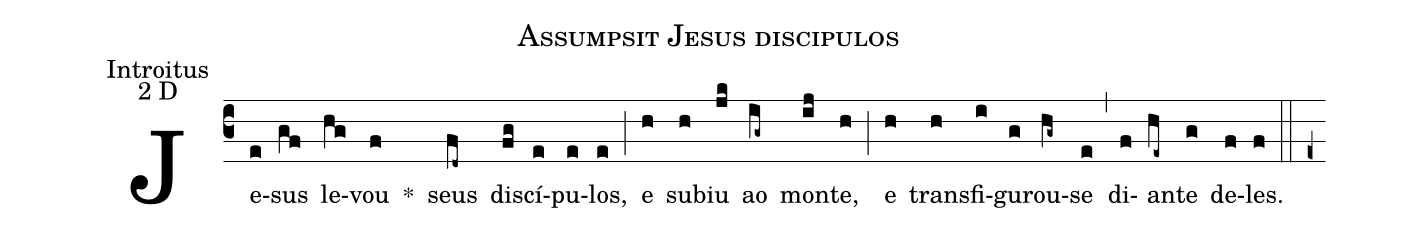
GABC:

name: Assumpsit Jesus discipulos;
office-part: Introitus;
mode: 2;
mode-differentia: D;
%%
(c3)

Je(e)sus(gf) le(hg)vou(f) *() seus(fd~) dis(fg)cí(e)pu(e)los,(e) (;) e(h) su(h)biu(jk) ao(ig~) mon(ij)te,(h) (;) e(h) trans(h)fi(i)gu(g)rou-(hg~)se(e) (,) di(f)an(he~)te(g) de(f)les.(f)

(::)

(e+)
